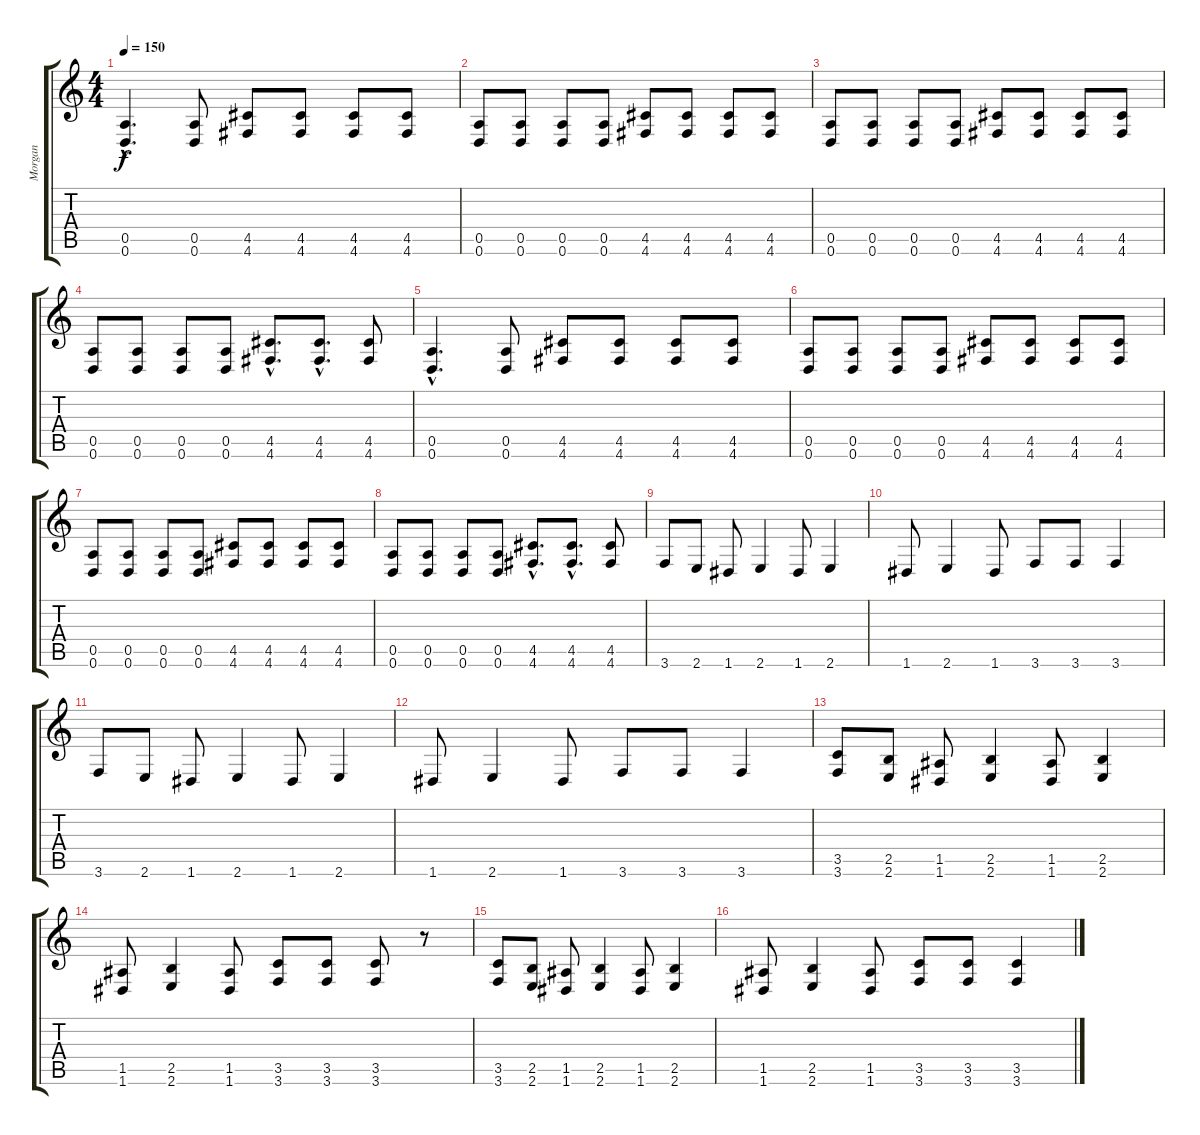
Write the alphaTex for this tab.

\track ("Morgan" "Morgan") {instrument distortionguitar}
\staff {score tabs}
\tuning (E4 B3 G3 D3 A2 D2) {hide}
\ts (4 4)
\tempo 150
\clef g2
\ks c
(0.5{hac} 0.6{hac}).4{d dy f} (0.5 0.6).8 (4.5 4.6).8 (4.5 4.6).8 (4.5 4.6).8 (4.5 4.6).8 |
(0.5 0.6).8 (0.5 0.6).8 (0.5 0.6).8 (0.5 0.6).8 (4.5 4.6).8 (4.5 4.6).8 (4.5 4.6).8 (4.5 4.6).8 |
(0.5 0.6).8 (0.5 0.6).8 (0.5 0.6).8 (0.5 0.6).8 (4.5 4.6).8 (4.5 4.6).8 (4.5 4.6).8 (4.5 4.6).8 |
(0.5 0.6).8 (0.5 0.6).8 (0.5 0.6).8 (0.5 0.6).8 (4.5{hac} 4.6{hac}).8{d} (4.5{hac} 4.6{hac}).8{d} (4.5 4.6).8 |
(0.5{hac} 0.6{hac}).4{d} (0.5 0.6).8 (4.5 4.6).8 (4.5 4.6).8 (4.5 4.6).8 (4.5 4.6).8 |
(0.5 0.6).8 (0.5 0.6).8 (0.5 0.6).8 (0.5 0.6).8 (4.5 4.6).8 (4.5 4.6).8 (4.5 4.6).8 (4.5 4.6).8 |
(0.5 0.6).8 (0.5 0.6).8 (0.5 0.6).8 (0.5 0.6).8 (4.5 4.6).8 (4.5 4.6).8 (4.5 4.6).8 (4.5 4.6).8 |
(0.5 0.6).8 (0.5 0.6).8 (0.5 0.6).8 (0.5 0.6).8 (4.5{hac} 4.6{hac}).8{d} (4.5{hac} 4.6{hac}).8{d} (4.5 4.6).8 |
3.6.8 2.6.8 1.6.8 2.6.4 1.6.8 2.6.4 |
1.6.8 2.6.4 1.6.8 3.6.8 3.6.8 3.6.4 |
3.6.8 2.6.8 1.6.8 2.6.4 1.6.8 2.6.4 |
1.6.8 2.6.4 1.6.8 3.6.8 3.6.8 3.6.4 |
(3.5 3.6).8 (2.5 2.6).8 (1.5 1.6).8 (2.5 2.6).4 (1.5 1.6).8 (2.5 2.6).4 |
(1.5 1.6).8 (2.5 2.6).4 (1.5 1.6).8 (3.5 3.6).8 (3.5 3.6).8 (3.5 3.6).8 r.8 |
(3.5 3.6).8 (2.5 2.6).8 (1.5 1.6).8 (2.5 2.6).4 (1.5 1.6).8 (2.5 2.6).4 |
(1.5 1.6).8 (2.5 2.6).4 (1.5 1.6).8 (3.5 3.6).8 (3.5 3.6).8 (3.5 3.6).4
